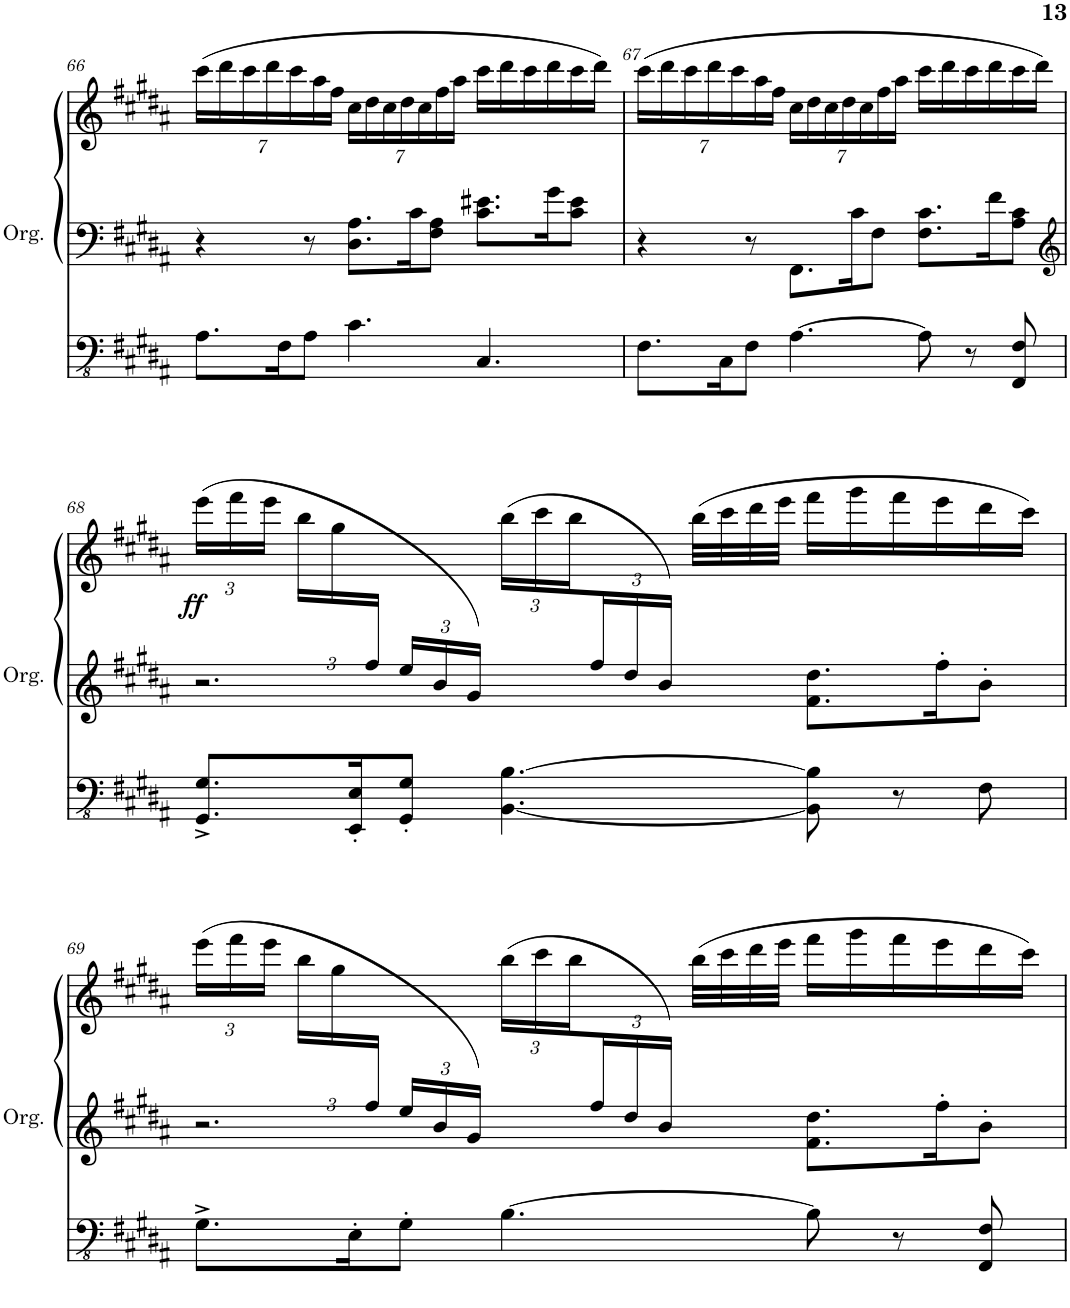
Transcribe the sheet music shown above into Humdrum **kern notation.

**kern	**kern	**kern	**dynam
*part1	*part1	*part1	*part1
*staff3	*staff2	*staff1	*staff1/2/3
*I"Orgue à tuyaux	*	*	*
*I'Org.	*	*	*
!!LO:PB:g=z
*clefFv4	*clefF4	*clefG2	*
*k[f#c#g#d#a#]	*k[f#c#g#d#a#]	*k[f#c#g#d#a#]	*
*M9/8	*M9/8	*M9/8	*
*	*	*Xbrackettup	*
=66	=66	=66	=66
8.AA#\L	4r	(56%3ccc#\LL	.
.	.	56%3ddd#\	.
.	.	56%3ccc#\	.
.	.	56%3ddd#\	.
16FF#\K	.	.	.
.	.	56%3ccc#\	.
8AA#\J	8r	.	.
.	.	56%3aa#\	.
.	.	56%3ff#\JJ	.
4.C#\	8.D#\ 8.A#\L	56%3cc#\LL	.
.	.	56%3dd#\	.
.	.	56%3cc#\	.
.	.	56%3dd#\	.
.	16c#\K	.	.
.	.	56%3cc#\	.
.	8F#\ 8A#\J	.	.
.	.	56%3ff#\	.
.	.	56%3aa#\JJ	.
4.CC#/	8.c#\ 8.e#X\L	16ccc#\LL	.
.	.	16ddd#\	.
.	.	16ccc#\	.
.	16g#\K	16ddd#\	.
.	8c#\ 8e#\J	16ccc#\	.
.	.	16ddd#\JJ)	.
=67	=67	=67	=67
8.FF#\L	4r	(56%3ccc#\LL	.
.	.	56%3ddd#\	.
.	.	56%3ccc#\	.
.	.	56%3ddd#\	.
16CC#\K	.	.	.
.	.	56%3ccc#\	.
8FF#\J	8r	.	.
.	.	56%3aa#\	.
.	.	56%3ff#\JJ	.
[4.AA#\	8.FF#\L	56%3cc#\LL	.
.	.	56%3dd#\	.
.	.	56%3cc#\	.
.	.	56%3dd#\	.
.	16c#\K	.	.
.	.	56%3cc#\	.
.	8F#\J	.	.
.	.	56%3ff#\	.
.	.	56%3aa#\JJ	.
8AA#\]	8.F#\ 8.c#\L	16ccc#\LL	.
.	.	16ddd#\	.
8r	.	16ccc#\	.
.	16f#\K	16ddd#\	.
8FFF#/ 8FF#/	8A#\ 8c#\J	16ccc#\	.
.	.	16ddd#\JJ)	.
!!LO:LB:g=z
=68	=68	=68	=68
*	*clefG2	*	*
*	*^	*	*
!	!	!	!	!LO:DY:b
8.GGG#/^ 8.GG#/^L	24%5ryy	2.r	(24eee\LL	ff
.	.	.	24fff#\	.
.	.	.	24eee\JJ	.
.	.	.	24bb\LL	.
.	.	.	24gg#\	.
16EEE/' 16EE/'K	.	.	.	.
.	24ff#/JJ	.	6ryy	.
*	*Xbrackettup	*	*	*
8GGG#/' 8GG#/'J	24ee/LL	.	.	.
.	24b/	.	.	.
.	24g#/JJ)	.	.	.
[4.BBB\ [4.BB\	8ryy	.	(24bb\LL	.
.	.	.	24ccc#\	.
.	.	.	24bb\	.
.	24ff#/	.	8ryy	.
.	24dd#/	.	.	.
.	24b/JJ)	.	.	.
.	2ryy	.	(32bb\LLL	.
.	.	.	32ccc#\	.
.	.	.	32ddd#\	.
.	.	.	32eee\JJJ	.
8BBB\] 8BB\]	.	8.f#\ 8.dd#\L	16fff#\LL	.
.	.	.	16ggg#\	.
8r	.	.	16fff#\	.
.	.	16ff#'\K	16eee\	.
8FF#\	.	8b'\J	16ddd#\	.
.	.	.	16ccc#\JJ)	.
!!LO:LB:g=z
=69	=69	=69	=69	=69
8.GG#^\L	24%5ryy	2.r	(24eee\LL	.
.	.	.	24fff#\	.
.	.	.	24eee\JJ	.
.	.	.	24bb\LL	.
.	.	.	24gg#\	.
16EE'\K	.	.	.	.
.	24ff#/JJ	.	6ryy	.
8GG#'\J	24ee/LL	.	.	.
.	24b/	.	.	.
.	24g#/JJ)	.	.	.
[4.BB\	8ryy	.	(24bb\LL	.
.	.	.	24ccc#\	.
.	.	.	24bb\	.
.	24ff#/	.	8ryy	.
.	24dd#/	.	.	.
.	24b/JJ)	.	.	.
.	2ryy	.	(32bb\LLL	.
.	.	.	32ccc#\	.
.	.	.	32ddd#\	.
.	.	.	32eee\JJJ	.
8BB\]	.	8.f#\ 8.dd#\L	16fff#\LL	.
.	.	.	16ggg#\	.
8r	.	.	16fff#\	.
.	.	16ff#'\K	16eee\	.
8FFF#/ 8FF#/	.	8b'\J	16ddd#\	.
.	.	.	16ccc#\JJ)	.
*	*v	*v	*	*
=	=	=	=
*-	*-	*-	*-
